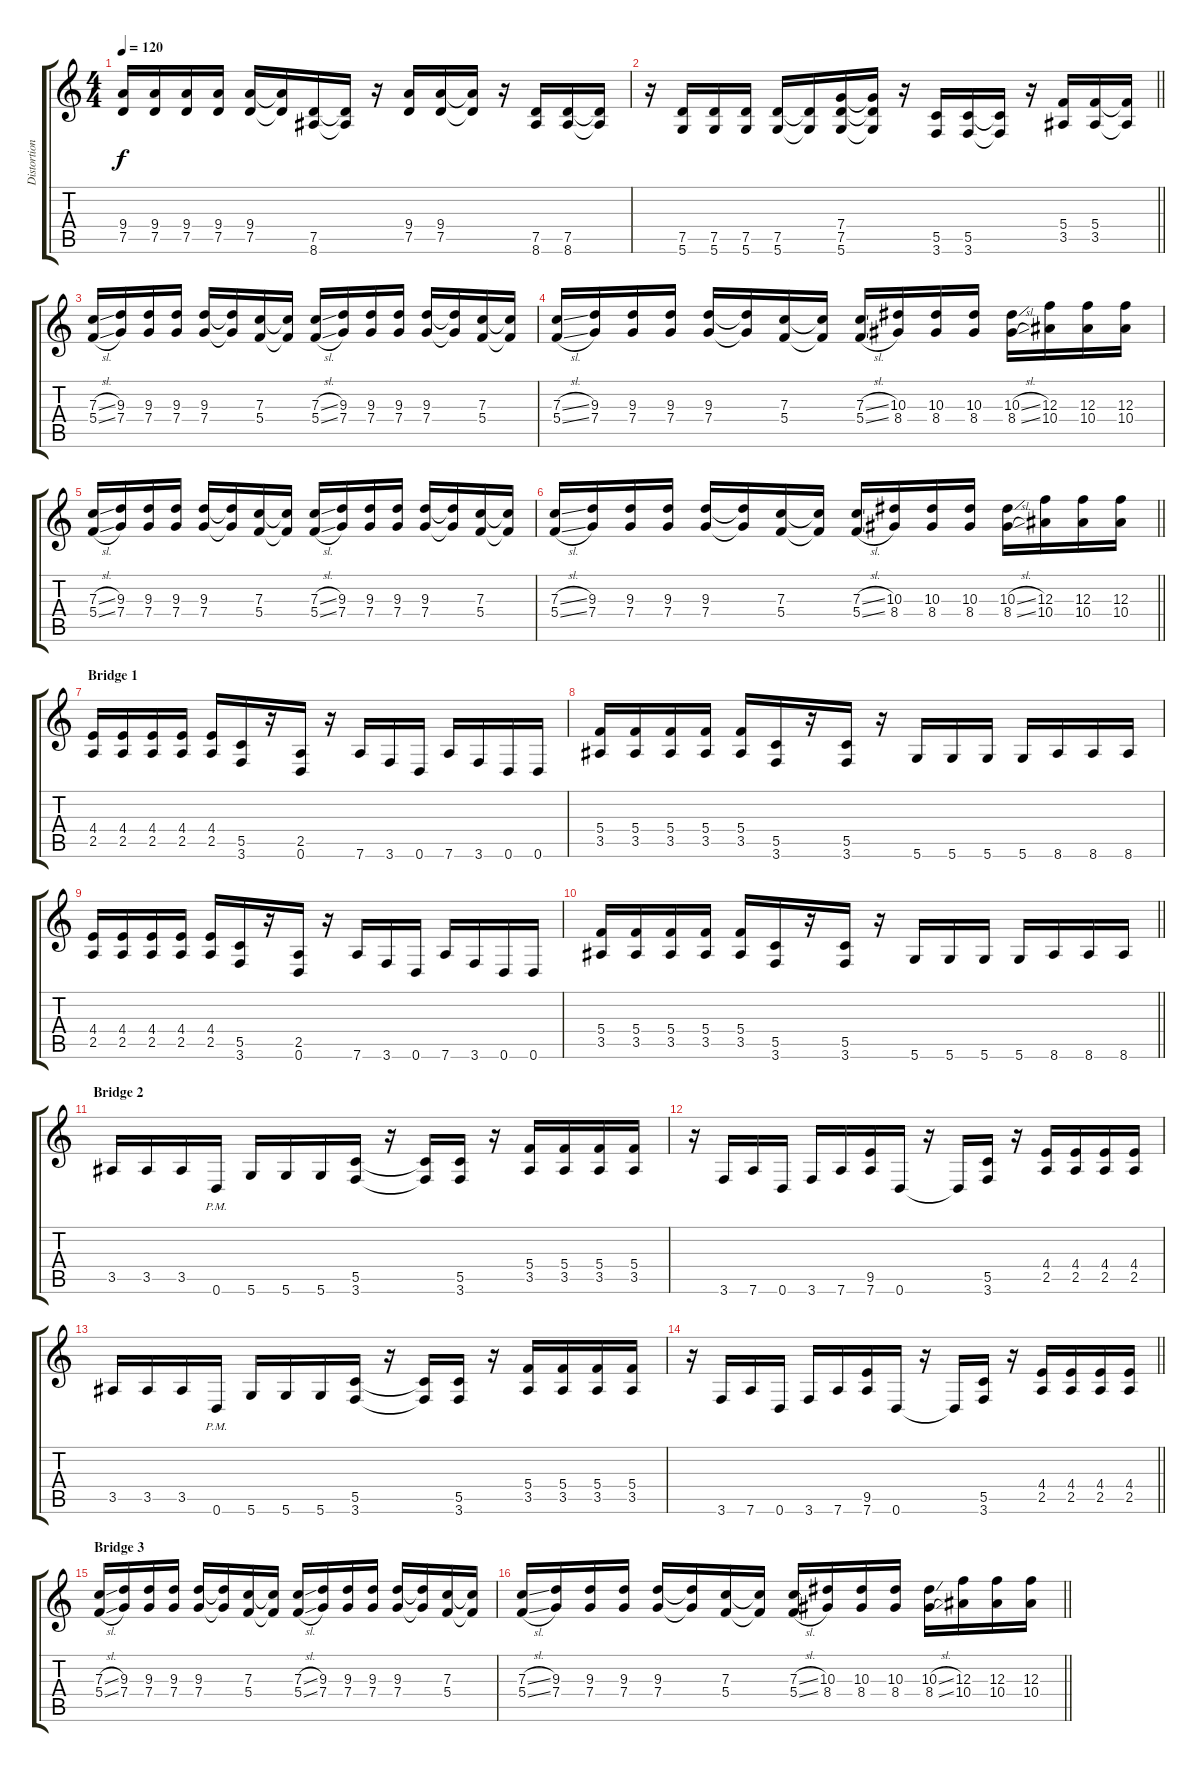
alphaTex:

\track ("Distortion 1" "Distortion") {instrument distortionguitar}
\staff {score tabs}
\tuning (D4 A3 F3 C3 G2 D2) {hide}
\ts (4 4)
\tempo 120
\clef g2
\ks c
(9.4 7.5).16{dy f} (9.4 7.5).16 (9.4 7.5).16 (9.4 7.5).16 (9.4 7.5).16 (9.4{t} 7.5{t}).16 (7.5 8.6).16 (7.5{t} 8.6{t}).16 r.16 (9.4 7.5).16 (9.4 7.5).16 (9.4{t} 7.5{t}).16 r.16 (7.5 8.6).16 (7.5 8.6).16 (7.5{t} 8.6{t}).16 |
\barLineRight lightlight
r.16 (7.5 5.6).16 (7.5 5.6).16 (7.5 5.6).16 (7.5 5.6).16 (7.5{t} 5.6{t}).16 (7.4 7.5 5.6).16 (7.4{t} 7.5{t} 5.6{t}).16 r.16 (5.5 3.6).16 (5.5 3.6).16 (5.5{t} 3.6{t}).16 r.16 (5.4 3.5).16 (5.4 3.5).16 (5.4{t} 3.5{t}).16 |
(7.3{sl} 5.4{sl}).16 (9.3 7.4).16 (9.3 7.4).16 (9.3 7.4).16 (9.3 7.4).16 (9.3{t} 7.4{t}).16 (7.3 5.4).16 (7.3{t} 5.4{t}).16 (7.3{sl} 5.4{sl}).16 (9.3 7.4).16 (9.3 7.4).16 (9.3 7.4).16 (9.3 7.4).16 (9.3{t} 7.4{t}).16 (7.3 5.4).16 (7.3{t} 5.4{t}).16 |
(7.3{sl} 5.4{sl}).16 (9.3 7.4).16 (9.3 7.4).16 (9.3 7.4).16 (9.3 7.4).16 (9.3{t} 7.4{t}).16 (7.3 5.4).16 (7.3{t} 5.4{t}).16 (7.3{sl} 5.4{sl}).16 (10.3 8.4).16 (10.3 8.4).16 (10.3 8.4).16 (10.3{sl} 8.4{sl}).16 (12.3 10.4).16 (12.3 10.4).16 (12.3 10.4).16 |
(7.3{sl} 5.4{sl}).16 (9.3 7.4).16 (9.3 7.4).16 (9.3 7.4).16 (9.3 7.4).16 (9.3{t} 7.4{t}).16 (7.3 5.4).16 (7.3{t} 5.4{t}).16 (7.3{sl} 5.4{sl}).16 (9.3 7.4).16 (9.3 7.4).16 (9.3 7.4).16 (9.3 7.4).16 (9.3{t} 7.4{t}).16 (7.3 5.4).16 (7.3{t} 5.4{t}).16 |
\barLineRight lightlight
(7.3{sl} 5.4{sl}).16 (9.3 7.4).16 (9.3 7.4).16 (9.3 7.4).16 (9.3 7.4).16 (9.3{t} 7.4{t}).16 (7.3 5.4).16 (7.3{t} 5.4{t}).16 (7.3{sl} 5.4{sl}).16 (10.3 8.4).16 (10.3 8.4).16 (10.3 8.4).16 (10.3{sl} 8.4{sl}).16 (12.3 10.4).16 (12.3 10.4).16 (12.3 10.4).16 |
\section ("" "Bridge 1")
(4.4 2.5).16 (4.4 2.5).16 (4.4 2.5).16 (4.4 2.5).16 (4.4 2.5).16 (5.5 3.6).16 r.16 (2.5 0.6).16 r.16 7.6.16 3.6.16 0.6.16 7.6.16 3.6.16 0.6.16 0.6.16 |
(5.4 3.5).16 (5.4 3.5).16 (5.4 3.5).16 (5.4 3.5).16 (5.4 3.5).16 (5.5 3.6).16 r.16 (5.5 3.6).16 r.16 5.6.16 5.6.16 5.6.16 5.6.16 8.6.16 8.6.16 8.6.16 |
(4.4 2.5).16 (4.4 2.5).16 (4.4 2.5).16 (4.4 2.5).16 (4.4 2.5).16 (5.5 3.6).16 r.16 (2.5 0.6).16 r.16 7.6.16 3.6.16 0.6.16 7.6.16 3.6.16 0.6.16 0.6.16 |
\barLineRight lightlight
(5.4 3.5).16 (5.4 3.5).16 (5.4 3.5).16 (5.4 3.5).16 (5.4 3.5).16 (5.5 3.6).16 r.16 (5.5 3.6).16 r.16 5.6.16 5.6.16 5.6.16 5.6.16 8.6.16 8.6.16 8.6.16 |
\section ("" "Bridge 2")
3.5.16 3.5.16 3.5.16 0.6{pm}.16 5.6.16 5.6.16 5.6.16 (5.5 3.6).16 r.16 (5.5{t} 3.6{t}).16 (5.5 3.6).16 r.16 (5.4 3.5).16 (5.4 3.5).16 (5.4 3.5).16 (5.4 3.5).16 |
r.16 3.6.16 7.6.16 0.6.16 3.6.16 7.6.16 (9.5 7.6).16 0.6.16 r.16 0.6{t}.16 (5.5 3.6).16 r.16 (4.4 2.5).16 (4.4 2.5).16 (4.4 2.5).16 (4.4 2.5).16 |
3.5.16 3.5.16 3.5.16 0.6{pm}.16 5.6.16 5.6.16 5.6.16 (5.5 3.6).16 r.16 (5.5{t} 3.6{t}).16 (5.5 3.6).16 r.16 (5.4 3.5).16 (5.4 3.5).16 (5.4 3.5).16 (5.4 3.5).16 |
\barLineRight lightlight
r.16 3.6.16 7.6.16 0.6.16 3.6.16 7.6.16 (9.5 7.6).16 0.6.16 r.16 0.6{t}.16 (5.5 3.6).16 r.16 (4.4 2.5).16 (4.4 2.5).16 (4.4 2.5).16 (4.4 2.5).16 |
\section ("" "Bridge 3")
(7.3{sl} 5.4{sl}).16 (9.3 7.4).16 (9.3 7.4).16 (9.3 7.4).16 (9.3 7.4).16 (9.3{t} 7.4{t}).16 (7.3 5.4).16 (7.3{t} 5.4{t}).16 (7.3{sl} 5.4{sl}).16 (9.3 7.4).16 (9.3 7.4).16 (9.3 7.4).16 (9.3 7.4).16 (9.3{t} 7.4{t}).16 (7.3 5.4).16 (7.3{t} 5.4{t}).16 |
\barLineRight lightlight
(7.3{sl} 5.4{sl}).16 (9.3 7.4).16 (9.3 7.4).16 (9.3 7.4).16 (9.3 7.4).16 (9.3{t} 7.4{t}).16 (7.3 5.4).16 (7.3{t} 5.4{t}).16 (7.3{sl} 5.4{sl}).16 (10.3 8.4).16 (10.3 8.4).16 (10.3 8.4).16 (10.3{sl} 8.4{sl}).16 (12.3 10.4).16 (12.3 10.4).16 (12.3 10.4).16
